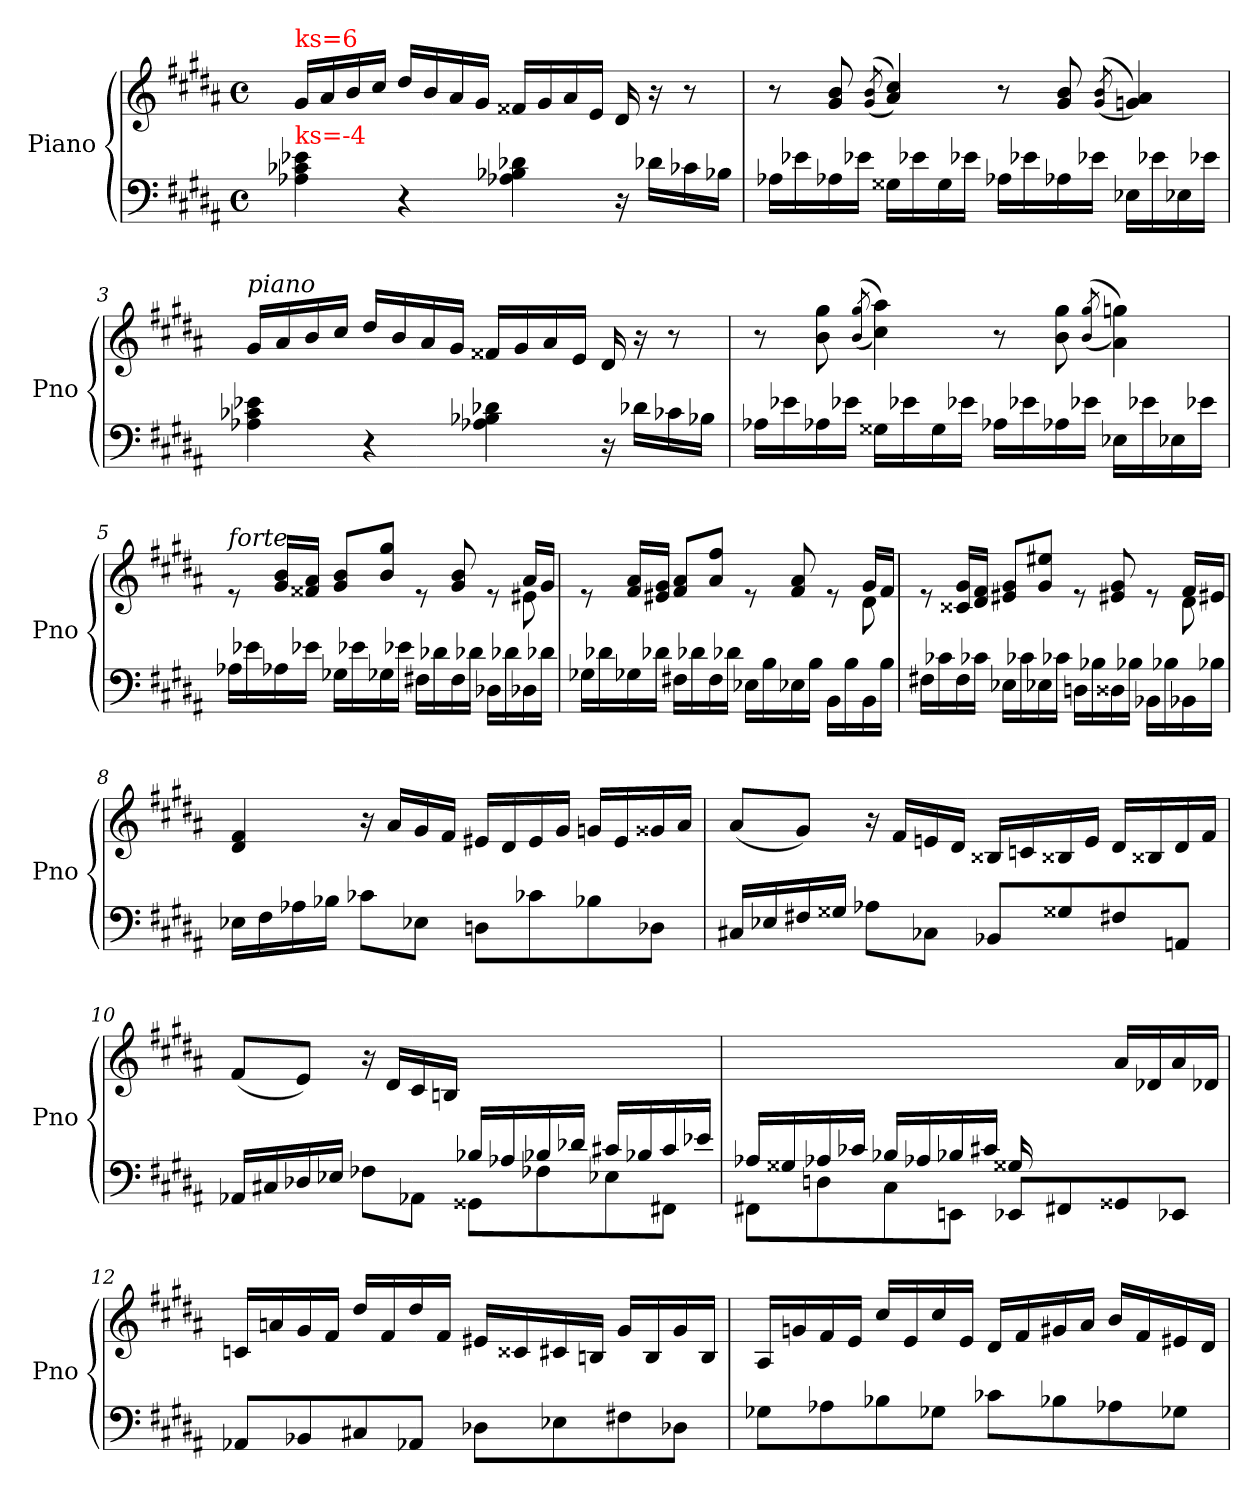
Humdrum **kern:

**kern	**kern
*part1	*part1
*staff2	*staff1
*I"Piano	*
*I'Pno	*
*clefF4	*clefG2
*k[f#c#g#d#a#]	*k[f#c#g#d#a#]
*M4/4	*M4/4
*met(c)	*met(c)
=1	=1
!	!LO:TX:a:color=#FF0000:t=ks=6
!LO:TX:a:color=#FF0000:t=ks=-4	!
4A-Xi\ 4c-Xi\ 4e-Xi\	16g#/LL
.	16a#/
.	16b/
.	16cc#/JJ
4r	16dd#/LL
.	16b/
.	16a#/
.	16g#/JJ
4A-Xi\ 4B-Xi\ 4d-Xi\	16f##X/LL
.	16g#/
.	16a#/
.	16e/JJ
16r	16d#/
16d-Xi\LL	16r
16c-Xi\	8r
16B-Xi\JJ	.
=2	=2
16A-Xi\LL	8r
16e-Xi\	.
16A-Xi\	8g#/ 8b/
16e-Xi\JJ	.
.	(>(8qg#/ 8qb/
16G##Xi\LL	4a#/ 4cc#/))
16e-Xi\	.
16G##i\	.
16e-Xi\JJ	.
16A-Xi\LL	8r
16e-Xi\	.
16A-Xi\	8g#/ 8b/
16e-Xi\JJ	.
.	((>8qg#/ 8qb/
16E-Xi\LL	4gni/ 4a#/))
16e-Xi\	.
16E-Xi\	.
16e-Xi\JJ	.
=3	=3
!	!LO:TX:a:i:t=piano
4A-Xi\ 4c-Xi\ 4e-Xi\	16g#/LL
.	16a#/
.	16b/
.	16cc#/JJ
4r	16dd#/LL
.	16b/
.	16a#/
.	16g#/JJ
4A-Xi\ 4B-Xi\ 4d-Xi\	16f##X/LL
.	16g#/
.	16a#/
.	16e/JJ
16r	16d#/
16d-Xi\LL	16r
16c-Xi\	8r
16B-Xi\JJ	.
!!LO:LB:g=z
=4	=4
16A-Xi\LL	8r
16e-Xi\	.
16A-Xi\	8b\ 8gg#\
16e-Xi\JJ	.
.	((>8qb/ 8qgg#/
16G##Xi\LL	4cc#\ 4aa#\))
16e-Xi\	.
16G##i\	.
16e-Xi\JJ	.
16A-Xi\LL	8r
16e-Xi\	.
16A-Xi\	8b\ 8gg#\
16e-Xi\JJ	.
.	((>8qb/ 8qgg#/
16E-Xi\LL	4a#\ 4ggni\))
16e-Xi\	.
16E-Xi\	.
16e-Xi\JJ	.
=5	=5
*^	*^
!	!	!LO:TX:a:i:t=forte	!
2..ryy	16A-Xi\LL	8re	2..ryy
.	16e-Xi\	.	.
.	16A-Xi\	16g#/ 16b/LL	.
.	16e-Xi\JJ	16f##X/ 16a#/JJ	.
.	16G-Xi\LL	8g#/ 8b/L	.
.	16e-Xi\	.	.
.	16G-Xi\	8b/ 8gg#/J	.
.	16e-Xi\JJ	.	.
.	16F#Xi\LL	8re	.
.	16d-Xi\	.	.
.	16F#i\	8g#/ 8b/	.
.	16d-Xi\JJ	.	.
.	16D-Xi\LL	8re	.
.	16d-Xi\	.	.
8ryy	16D-Xi\	16a#/LL	8e#X\
.	16d-Xi\JJ	16g#/JJ	.
=6	=6	=6	=6
2..ryy	16G-Xi\LL	8re	2..ryy
.	16d-Xi\	.	.
.	16G-Xi\	16f#/ 16a#/LL	.
.	16d-Xi\JJ	16e#X/ 16g#/JJ	.
.	16F#Xi\LL	8f#/ 8a#/L	.
.	16d-Xi\	.	.
.	16F#i\	8a#/ 8ff#/J	.
.	16d-Xi\JJ	.	.
.	16E-Xi\LL	8re	.
.	16B\	.	.
.	16E-Xi\	8f#/ 8a#/	.
.	16B\JJ	.	.
.	16BB\LL	8re	.
.	16B\	.	.
8ryy	16BB\	16g#/LL	8d#\
.	16B\JJ	16f#/JJ	.
!!LO:LB:g=z	!!
=7	=7	=7	=7
2..ryy	16F#Xi\LL	8re	2..ryy
.	16c-Xi\	.	.
.	16F#i\	16c##X/ 16g#/LL	.
.	16c-Xi\JJ	16d#/ 16f#/JJ	.
.	16E-Xi\LL	8e#X/ 8g#/L	.
.	16c-Xi\	.	.
.	16E-Xi\	8g#/ 8ee#X/J	.
.	16c-Xi\JJ	.	.
.	16Dni\LL	8re	.
.	16B-Xi\	.	.
.	16D##i\	8e#X/ 8g#/	.
.	16B-Xi\JJ	.	.
.	16BB-Xi\LL	8re	.
.	16B-Xi\	.	.
8ryy	16BB-Xi\	16f#/LL	8d#\
.	16B-Xi\JJ	16e#X/JJ	.
*v	*v	*	*
*	*v	*v
=8	=8
16E-Xi\LL	4d#/ 4f#/
16F#\	.
16A-Xi\	.
16B-Xi\JJ	.
8c-Xi\L	16r
.	16a#/LL
8E-Xi\J	16g#/
.	16f#/JJ
8Dni\L	16e#X/LL
.	16d#/
8c-Xi\	16e#/
.	16g#/JJ
8B-Xi\	16gni/LL
.	16e#/
8D-Xi\J	16g##i/
.	16a#/JJ
=9	=9
16C#Xi/LL	(8a#/L
16E-Xi/	.
16F#Xi/	8g#/J)
16G##Xi/JJ	.
8A-Xi\L	16r
.	16f#/LL
8C-Xi\J	16en/
.	16d#/JJ
8BB-Xi/L	16B##Xi/LL
.	16cni/
8G##Xi/	16B##Xi/
.	16e/JJ
8F#X/	16d#/LL
.	16B##Xi/
8AAn/J	16d#/
.	16f#/JJ
!!LO:LB:g=z
=10	=10
*^	*
2ryy	16AA-Xi/LL	(8f#/L
.	16C#Xi/	.
.	16D-Xi/	8e/J)
.	16E-Xi/JJ	.
.	8F-Xi\L	16r
.	.	16d#/LL
.	8AA-Xi\J	16c#/
.	.	16Bn/JJ
16B-Xi/LL	8GG##Xi\L	2ryy
16A-Xi/	.	.
16B-Xi/	8F-Xi\	.
16d-Xi/JJ	.	.
16c#Xi/LL	8E-Xi\	.
16B-Xi/	.	.
16c#i/	8FF#X\J	.
16e-Xi/JJ	.	.
=11	=11	=11
16A-Xi/LL	8FF#Xi\L	2ryy
16G##Xi/	.	.
16A-Xi/	8Dn\	.
16c-Xi/JJ	.	.
16B-Xi/LL	8C#\	.
16A-Xi/	.	.
16B-Xi/	8EEn\J	.
16c#/JJ	.	.
16G##Xi/LL	8EE-Xi/L	16ryy
4..ryy	.	16e/
.	8FF#Xi/	16d#/
.	.	16d-Xi/JJ
.	8GG##Xi/	16a#/LL
.	.	16d-Xi/
.	8EE-Xi/J	16a#/
.	.	16d-Xi/JJ
*v	*v	*
=12	=12
8AA-Xi/L	16cni/LL
.	16an/
8BB-Xi/	16g#/
.	16f#/JJ
8C#Xi/	16dd#/LL
.	16f#/
8AA-Xi/J	16dd#/
.	16f#/JJ
8D-Xi\L	16e#X/LL
.	16c##Xi/
8E-Xi\	16c#/
.	16Bn/JJ
8F#Xi\	16g#/LL
.	16B/
8D-Xi\J	16g#/
.	16B/JJ
!!LO:LB:g=z
=13	=13
8G-Xi\L	16A#/LL
.	16gn/
8A-Xi\	16f#/
.	16e/JJ
8B-Xi\	16cc#/LL
.	16e/
8G-Xi\J	16cc#/
.	16e/JJ
8c-Xi\L	16d#/LL
.	16f#/
8B-Xi\	16g#X/
.	16a#/JJ
8A-Xi\	16b/LL
.	16f#/
8G-Xi\J	16e#X/
.	16d#/JJ
=	=
*-	*-
